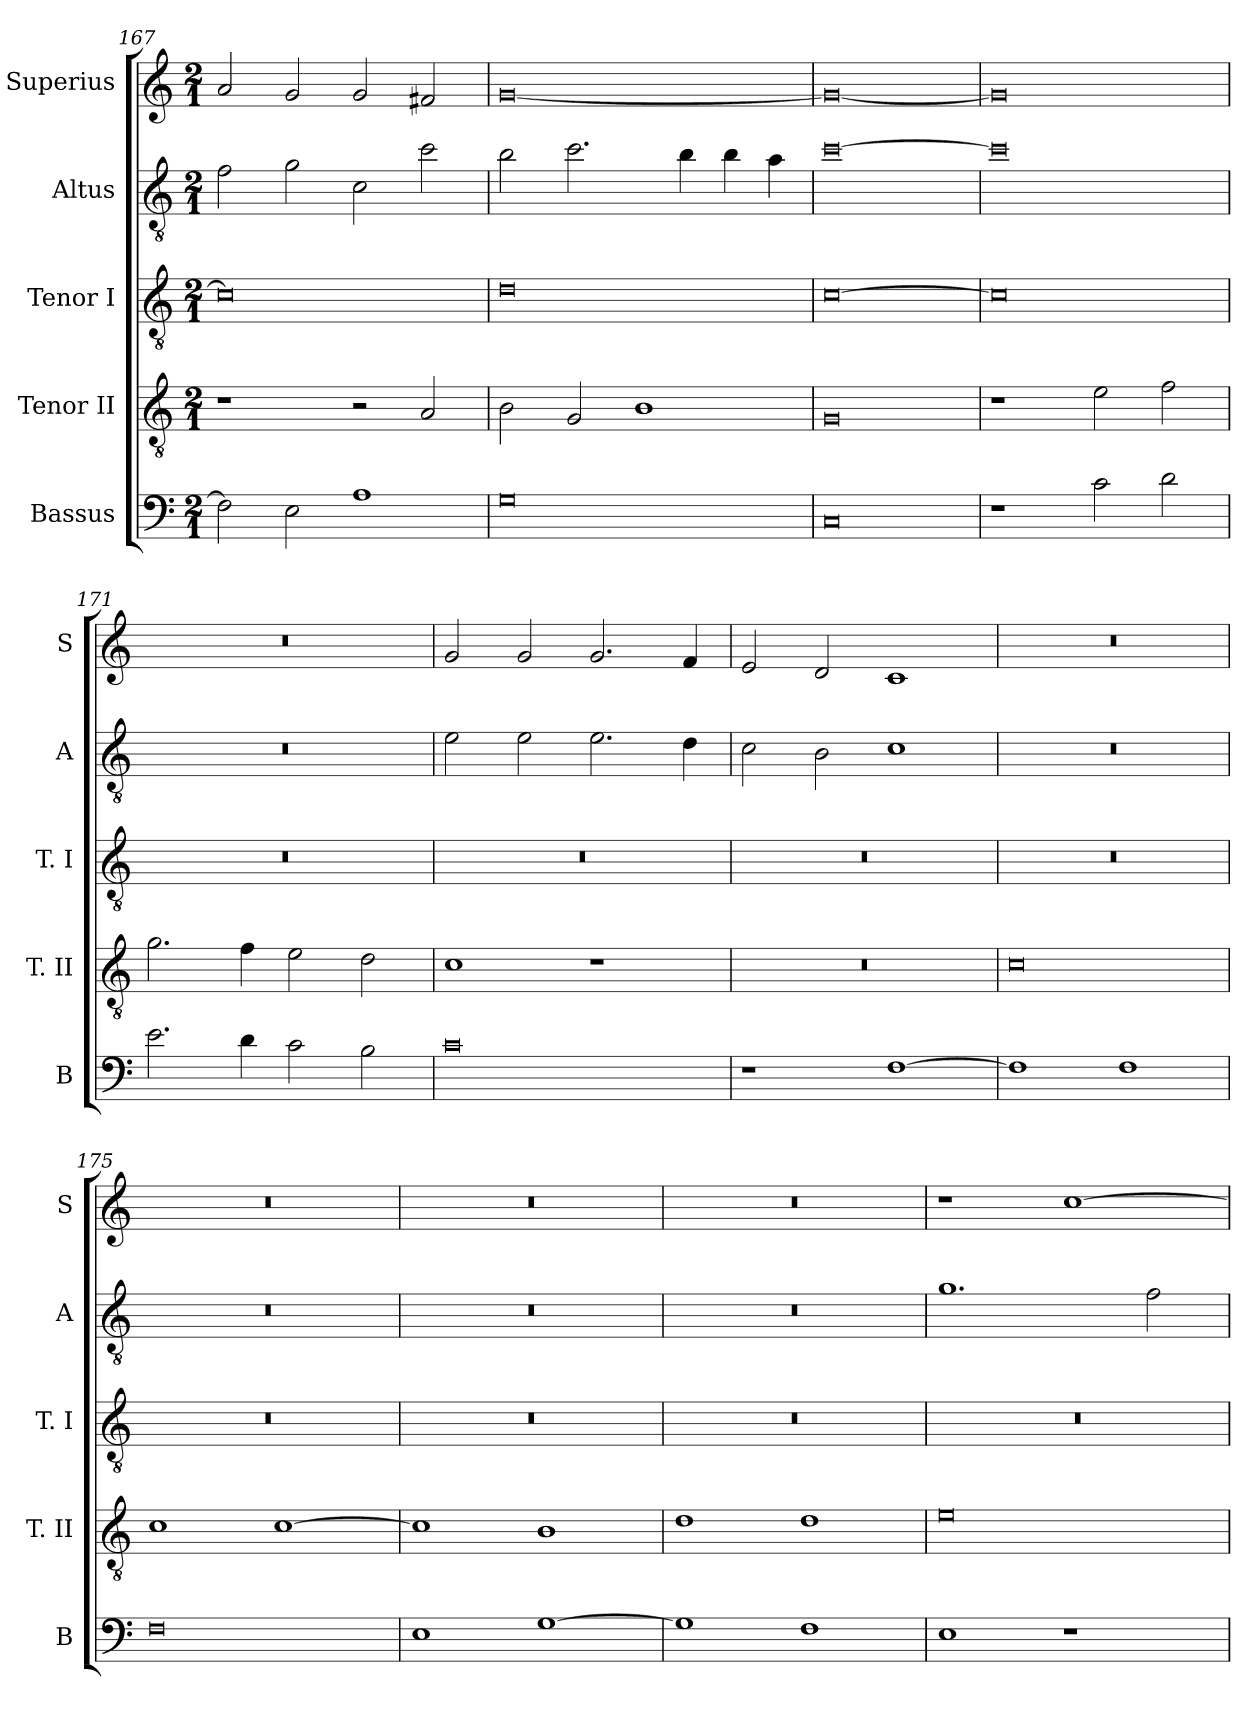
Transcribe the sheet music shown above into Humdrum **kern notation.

**kern	**kern	**kern	**kern	**kern
*part5	*part4	*part3	*part2	*part1
*staff5	*staff4	*staff3	*staff2	*staff1
*I"Bassus	*I"Tenor II	*I"Tenor I	*I"Altus	*I"Superius
*I'B	*I'T. II	*I'T. I	*I'A	*I'S
*clefF4	*clefGv2	*clefGv2	*clefGv2	*clefG2
*k[]	*k[]	*k[]	*k[]	*k[]
*C:	*C:	*C:	*C:	*C:
*M2/1	*M2/1	*M2/1	*M2/1	*M2/1
=167	=167	=167	=167	=167
2F]	1r	0c]	2f	2a
2E	.	.	2g	2g
1A	2r	.	2c	2g
.	2A	.	2cc	2f#X
=168	=168	=168	=168	=168
0G	2B	0d	2b	[0g
.	2G	.	2.cc	.
.	1B	.	.	.
.	.	.	4b	.
.	.	.	4b	.
.	.	.	4a	.
=169	=169	=169	=169	=169
0C	0G	[0c	[0cc	0g_
=170	=170	=170	=170	=170
1r	1r	0c]	0cc]	0g]
2c	2e	.	.	.
2d	2f	.	.	.
=171	=171	=171	=171	=171
2.e	2.g	0r	0r	0r
4d	4f	.	.	.
2c	2e	.	.	.
2B	2d	.	.	.
=172	=172	=172	=172	=172
0c	1c	0r	2e	2g
.	.	.	2e	2g
.	1r	.	2.e	2.g
.	.	.	4d	4f
=173	=173	=173	=173	=173
1r	0r	0r	2c	2e
.	.	.	2B	2d
[1F	.	.	1c	1c
=174	=174	=174	=174	=174
1F]	0c	0r	0r	0r
1F	.	.	.	.
=175	=175	=175	=175	=175
0F	1c	0r	0r	0r
.	[1c	.	.	.
=176	=176	=176	=176	=176
1E	1c]	0r	0r	0r
[1G	1B	.	.	.
=177	=177	=177	=177	=177
1G]	1d	0r	0r	0r
1F	1d	.	.	.
=178	=178	=178	=178	=178
1E	0e	0r	1.g	1r
1r	.	.	.	[1cc
.	.	.	2f	.
=	=	=	=	=
*-	*-	*-	*-	*-
